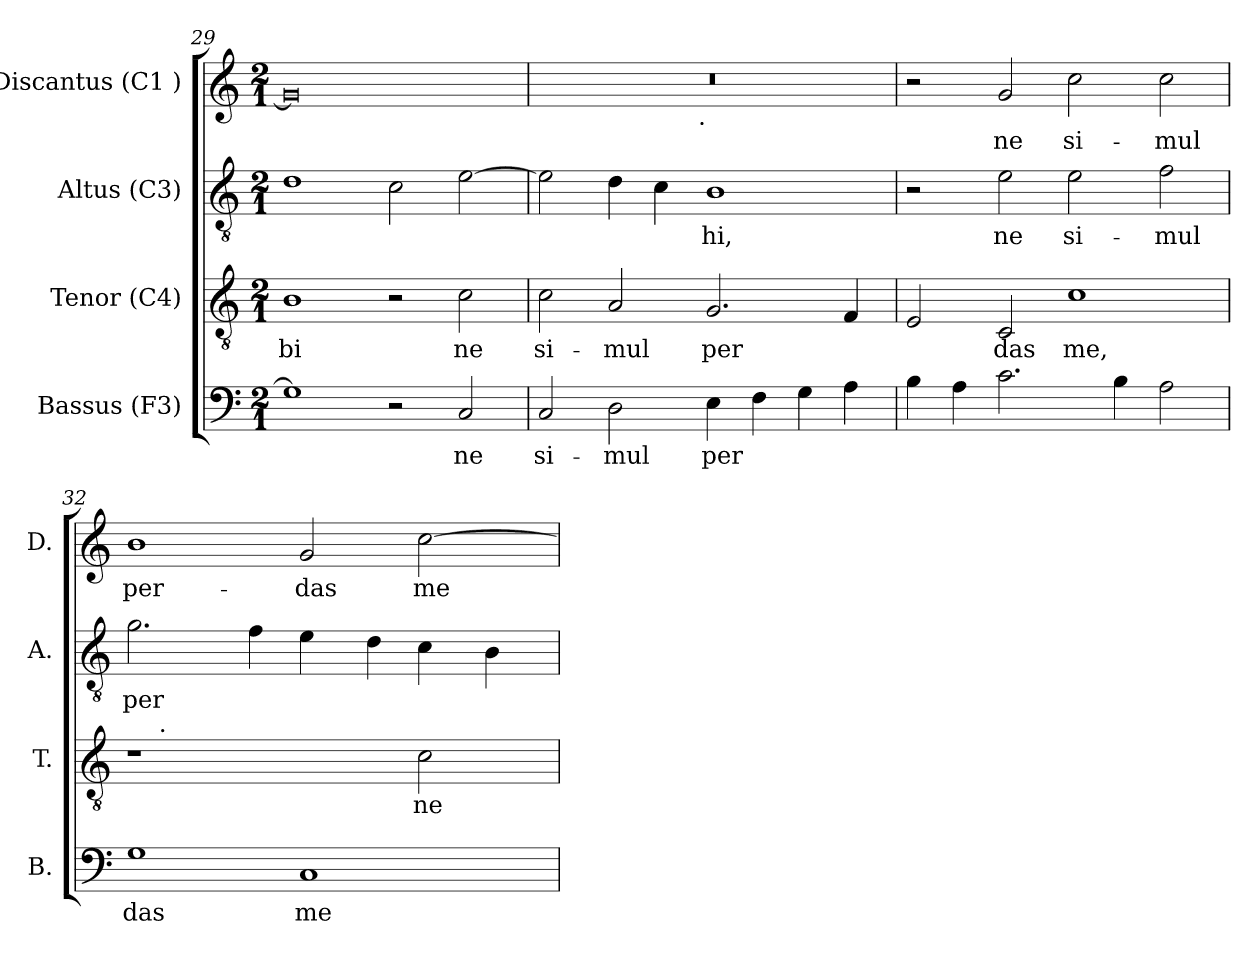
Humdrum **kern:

**kern	**text	**kern	**text	**kern	**text	**kern	**text
*part4	*part4	*part3	*part3	*part2	*part2	*part1	*part1
*staff4	*staff4	*staff3	*staff3	*staff2	*staff2	*staff1	*staff1
*I"Bassus (F3)	*	*I"Tenor (C4)	*	*I"Altus (C3)	*	*I"Discantus (C1 )	*
*I'B.	*	*I'T.	*	*I'A.	*	*I'D.	*
*clefF4	*	*clefGv2	*	*clefGv2	*	*clefG2	*
*k[]	*	*k[]	*	*k[]	*	*k[]	*
*C:	*	*C:	*	*C:	*	*C:	*
*M2/1	*	*M2/1	*	*M2/1	*	*M2/1	*
=29	=29	=29	=29	=29	=29	=29	=29
!	!LO:LY:b:cj	!	!LO:LY:b:cj	!	!LO:LY:b:cj	!	!LO:LY:b:cj
1G]	.	1B	-bi	1d	--	0g]	.
!	!	!	!	!	!LO:LY:b:cj	!	!
2r	.	2r	.	2c\	--	.	.
!	!LO:LY:b:cj	!	!LO:LY:b:cj	!	!LO:LY:b:cj	!	!
2C/	ne	2c\	ne	[>2e\	--	.	.
=30	=30	=30	=30	=30	=30	=30	=30
!	!LO:LY:b:cj	!	!LO:LY:b:cj	!	!LO:LY:b:cj	!	!
*	*	*	*	*	*	*^	*
2C/	si-	2c\	si-	2e\]	--	0r	2ryy	.
!	!LO:LY:b:cj	!	!LO:LY:b:cj	!	!LO:LY:b:cj	!	!	!
2D\	-mul	2A/	-mul	4d\	--	.	4ryy	.
!	!	!	!	!	!LO:LY:b:cj	!	!	!
.	.	.	.	4c\	--	.	8...ryy	.
!	!	!	!	!	!	!	!LO:TX:b:t=.	!
.	.	.	.	.	.	.	1ryy	.
!	!LO:LY:b:cj	!	!LO:LY:b:cj	!	!LO:LY:b:cj	!	!	!
4E\	per-	2.G/	per-	1B	-hi,	.	.	.
!	!LO:LY:b:cj	!	!	!	!	!	!	!
4F\	--	.	.	.	.	.	.	.
!	!LO:LY:b:cj	!	!	!	!	!	!	!
4G\	--	.	.	.	.	.	.	.
!	!LO:LY:b:cj	!	!LO:LY:b:cj	!	!	!	!	!
4A\	--	4F/	--	.	.	.	.	.
.	.	.	.	.	.	.	64ryy	.
=31	=31	=31	=31	=31	=31	=31	=31	=31
!	!LO:LY:b:cj	!	!LO:LY:b:cj	!	!	!	!	!
*	*	*	*	*	*	*v	*v	*
4B\	--	2E/	--	2r	.	2r	.
!	!LO:LY:b:cj	!	!	!	!	!	!
4A\	--	.	.	.	.	.	.
!	!LO:LY:b:cj	!	!LO:LY:b:cj	!	!LO:LY:b:cj	!	!LO:LY:b:cj
2.c\	--	2C/	-das	2e\	ne	2g/	ne
!	!	!	!LO:LY:b:cj	!	!LO:LY:b:cj	!	!LO:LY:b:cj
.	.	1c	me,	2e\	si-	2cc\	si-
!	!LO:LY:b:cj	!	!	!	!	!	!
4B\	--	.	.	.	.	.	.
!	!LO:LY:b:cj	!	!	!	!LO:LY:b:cj	!	!LO:LY:b:cj
2A\	--	.	.	2f\	-mul	2cc\	-mul
!!LO:LB:g=z
=32	=32	=32	=32	=32	=32	=32	=32
!	!LO:LY:b:cj	!	!	!	!LO:LY:b:cj	!	!LO:LY:b:cj
*	*	*^	*	*	*	*	*
1G	-das	1r	16..ryy	.	2.g\	per-	1b	per-
!	!	!	!LO:TX:a:t=.	!	!	!	!	!
.	.	.	1ryy	.	.	.	.	.
!	!	!	!	!	!	!LO:LY:b:cj	!	!
.	.	.	.	.	4f\	--	.	.
!	!LO:LY:b:cj	!	!	!	!	!LO:LY:b:cj	!	!LO:LY:b:cj
1C	me	2ryy	.	.	4e\	--	2g/	-das
.	.	.	2ryy	.	.	.	.	.
!	!	!	!	!	!	!LO:LY:b:cj	!	!
.	.	.	.	.	4d\	--	.	.
!	!	!	!	!LO:LY:b:cj	!	!LO:LY:b:cj	!	!LO:LY:b:cj
.	.	2c\	.	ne	4c\	--	[>2cc\	me
.	.	.	4ryy	.	.	.	.	.
!	!	!	!	!	!	!LO:LY:b:cj	!	!
.	.	.	.	.	4B\	--	.	.
.	.	.	8ryy	.	.	.	.	.
.	.	.	64ryy	.	.	.	.	.
*	*	*v	*v	*	*	*	*	*
=	=	=	=	=	=	=	=
*-	*-	*-	*-	*-	*-	*-	*-
